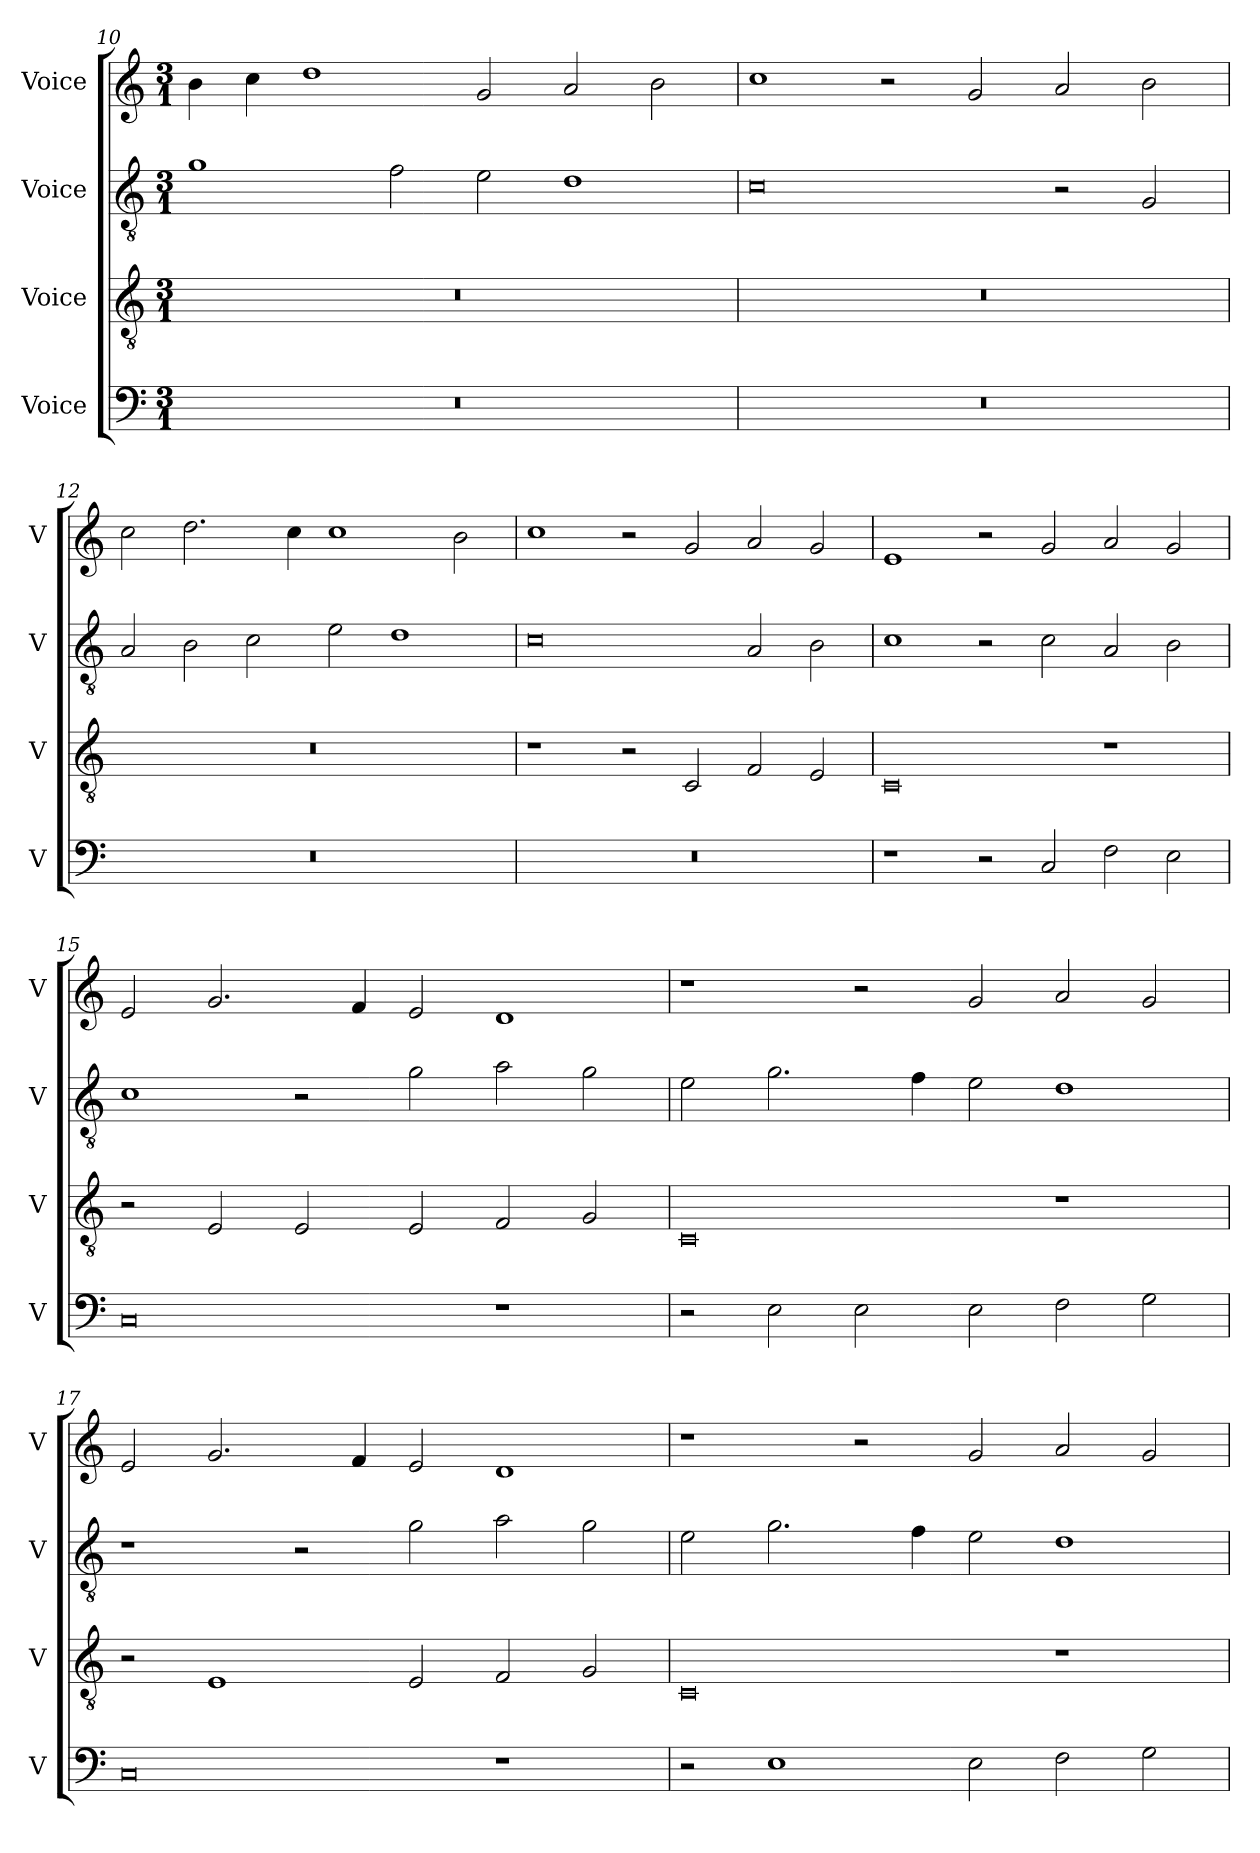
**kern	**kern	**kern	**kern
*part4	*part3	*part2	*part1
*staff4	*staff3	*staff2	*staff1
*I"Voice	*I"Voice	*I"Voice	*I"Voice
*I'V	*I'V	*I'V	*I'V
*clefF4	*clefGv2	*clefGv2	*clefG2
*k[]	*k[]	*k[]	*k[]
*M3/1	*M3/1	*M3/1	*M3/1
=10	=10	=10	=10
0.r	0.r	1g	4b\
.	.	.	4cc\
.	.	.	1dd
.	.	2f\	.
.	.	2e\	2g/
.	.	1d	2a/
.	.	.	2b\
!!LO:LB:g=z
=11	=11	=11	=11
0.r	0.r	0c	1cc
.	.	.	2r
.	.	.	2g/
.	.	2r	2a/
.	.	2G/	2b\
=12	=12	=12	=12
0.r	0.r	2A/	2cc\
.	.	2B\	2.dd\
.	.	2c\	.
.	.	.	4cc\
.	.	2e\	1cc
.	.	1d	.
.	.	.	2b\
=13	=13	=13	=13
0.r	1r	0c	1cc
.	2r	.	2r
.	2C/	.	2g/
.	2F/	2A/	2a/
.	2E/	2B\	2g/
!!LO:LB:g=z
=14	=14	=14	=14
1r	0C	1c	1e
2r	.	2r	2r
2C/	.	2c\	2g/
2F\	1r	2A/	2a/
2E\	.	2B\	2g/
=15	=15	=15	=15
0C	2r	1c	2e/
.	2E/	.	2.g/
.	2E/	2r	.
.	.	.	4f/
.	2E/	2g\	2e/
1r	2F/	2a\	1d
.	2G/	2g\	.
!!LO:LB:g=z
=16	=16	=16	=16
2r	0C	2e\	1r
2E\	.	2.g\	.
2E\	.	.	2r
.	.	4f\	.
2E\	.	2e\	2g/
2F\	1r	1d	2a/
2G\	.	.	2g/
=17	=17	=17	=17
0C	2r	1r	2e/
.	1E	.	2.g/
.	.	2r	.
.	.	.	4f/
.	2E/	2g\	2e/
1r	2F/	2a\	1d
.	2G/	2g\	.
!!LO:PB:g=z
=18	=18	=18	=18
2r	0C	2e\	1r
1E	.	2.g\	.
.	.	.	2r
.	.	4f\	.
2E\	.	2e\	2g/
2F\	1r	1d	2a/
2G\	.	.	2g/
=	=	=	=
*-	*-	*-	*-
